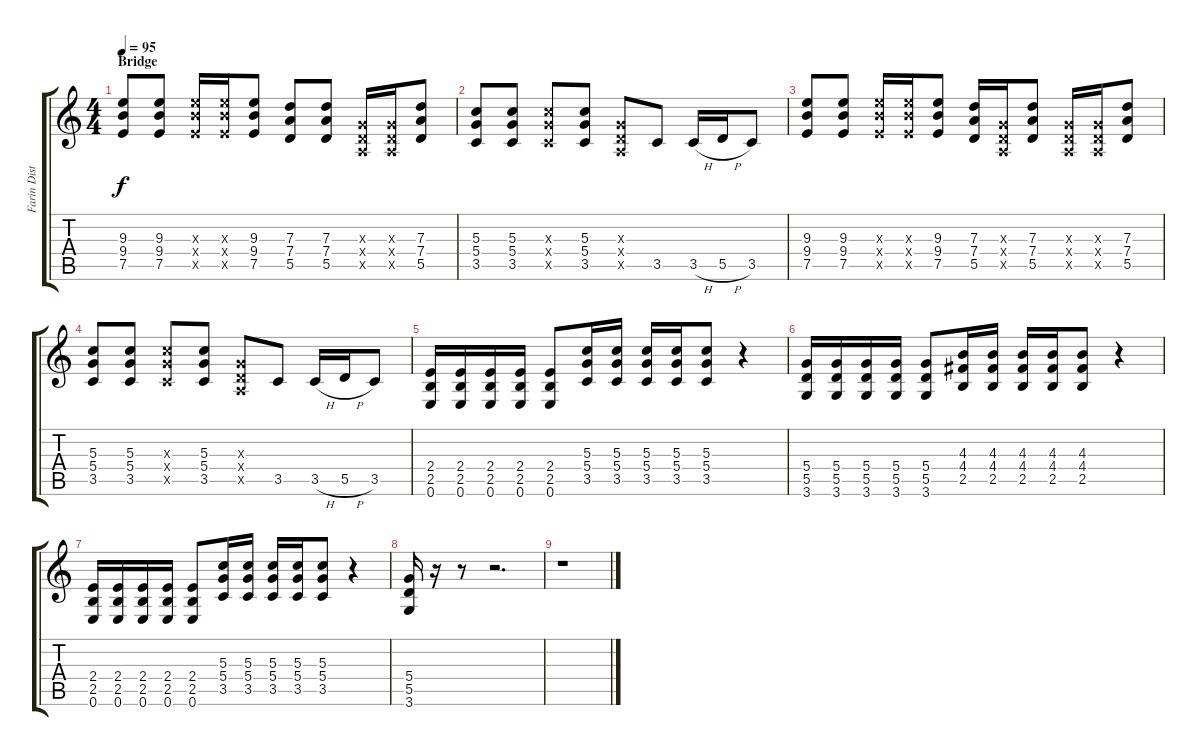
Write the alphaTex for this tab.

\track ("Farin Dist" "Farin Dist") {instrument distortionguitar}
\staff {score tabs}
\tuning (E4 B3 G3 D3 A2 E2) {hide}
\ts (4 4)
\section ("" "Bridge")
\tempo 95
\clef g2
\ks c
(9.3 9.4 7.5).8{dy f} (9.3 9.4 7.5).8 (9.3{x} 9.4{x} 7.5{x}).16 (9.3{x} 9.4{x} 7.5{x}).16 (9.3 9.4 7.5).8 (7.3 7.4 5.5).8 (7.3 7.4 5.5).8 (0.3{x} 0.4{x} 0.5{x}).16 (0.3{x} 0.4{x} 0.5{x}).16 (7.3 7.4 5.5).8 |
(5.3 5.4 3.5).8 (5.3 5.4 3.5).8 (5.3{x} 5.4{x} 3.5{x}).8 (5.3 5.4 3.5).8 (0.3{x} 0.4{x} 0.5{x}).8 3.5.8 3.5{h}.16 5.5{h}.16 3.5.8 |
(9.3 9.4 7.5).8 (9.3 9.4 7.5).8 (9.3{x} 9.4{x} 7.5{x}).16 (9.3{x} 9.4{x} 7.5{x}).16 (9.3 9.4 7.5).8 (7.3 7.4 5.5).16 (0.3{x} 0.4{x} 0.5{x}).16 (7.3 7.4 5.5).8 (0.3{x} 0.4{x} 0.5{x}).16 (0.3{x} 0.4{x} 0.5{x}).16 (7.3 7.4 5.5).8 |
(5.3 5.4 3.5).8 (5.3 5.4 3.5).8 (5.3{x} 5.4{x} 3.5{x}).8 (5.3 5.4 3.5).8 (0.3{x} 0.4{x} 0.5{x}).8 3.5.8 3.5{h}.16 5.5{h}.16 3.5.8 |
(2.4 2.5 0.6).16 (2.4 2.5 0.6).16 (2.4 2.5 0.6).16 (2.4 2.5 0.6).16 (2.4 2.5 0.6).8 (5.3 5.4 3.5).16 (5.3 5.4 3.5).16 (5.3 5.4 3.5).16 (5.3 5.4 3.5).16 (5.3 5.4 3.5).8 r.4 |
(5.4 5.5 3.6).16 (5.4 5.5 3.6).16 (5.4 5.5 3.6).16 (5.4 5.5 3.6).16 (5.4 5.5 3.6).8 (4.3 4.4 2.5).16 (4.3 4.4 2.5).16 (4.3 4.4 2.5).16 (4.3 4.4 2.5).16 (4.3 4.4 2.5).8 r.4 |
(2.4 2.5 0.6).16 (2.4 2.5 0.6).16 (2.4 2.5 0.6).16 (2.4 2.5 0.6).16 (2.4 2.5 0.6).8 (5.3 5.4 3.5).16 (5.3 5.4 3.5).16 (5.3 5.4 3.5).16 (5.3 5.4 3.5).16 (5.3 5.4 3.5).8 r.4 |
(5.4 5.5 3.6).16 r.16 r.8 r.2{d} |
r.1
